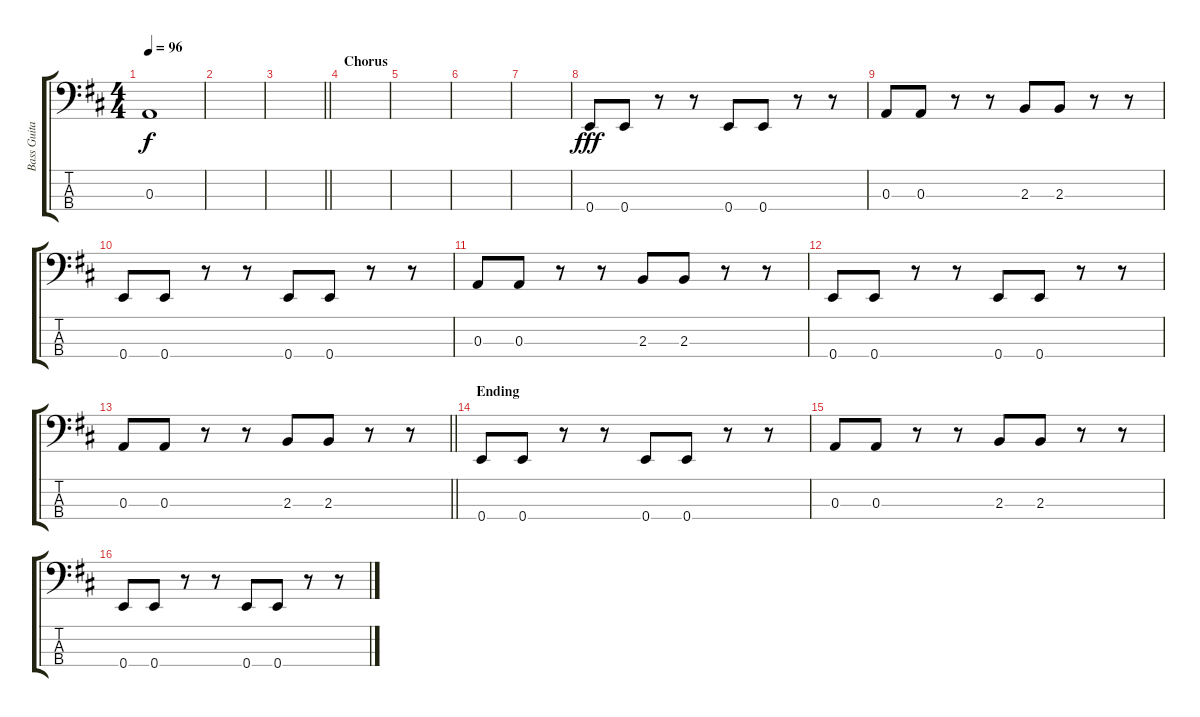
\track ("Bass Guitar" "Bass Guita") {instrument electricbasspick}
\staff {score tabs}
\tuning (G2 D2 A1 E1) {hide}
\ts (4 4)
\tempo 96
\clef f4
\ks d
0.3{t}.1{dy f} |
|
\barLineRight lightlight
|
\section ("" "Chorus")
|
|
|
|
0.4.8{dy fff} 0.4.8 r.8 r.8 0.4.8 0.4.8 r.8 r.8 |
0.3.8 0.3.8 r.8 r.8 2.3.8 2.3.8 r.8 r.8 |
0.4.8 0.4.8 r.8 r.8 0.4.8 0.4.8 r.8 r.8 |
0.3.8 0.3.8 r.8 r.8 2.3.8 2.3.8 r.8 r.8 |
0.4.8 0.4.8 r.8 r.8 0.4.8 0.4.8 r.8 r.8 |
\barLineRight lightlight
0.3.8 0.3.8 r.8 r.8 2.3.8 2.3.8 r.8 r.8 |
\section ("" "Ending")
0.4.8 0.4.8 r.8 r.8 0.4.8 0.4.8 r.8 r.8 |
0.3.8 0.3.8 r.8 r.8 2.3.8 2.3.8 r.8 r.8 |
0.4.8 0.4.8 r.8 r.8 0.4.8 0.4.8 r.8 r.8
